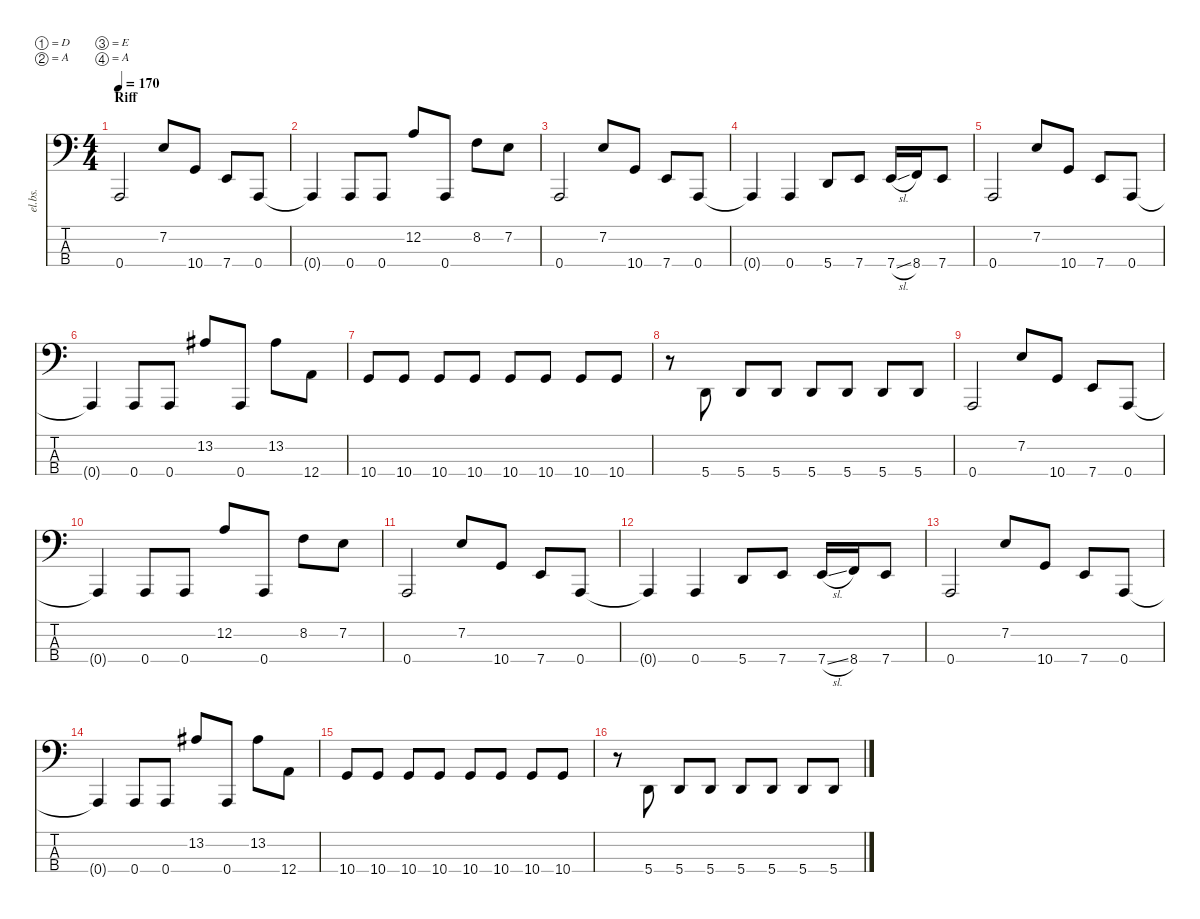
\defaultSystemsLayout 4
\hideDynamics
\bracketExtendMode nobrackets
\track ("Electric Bass - Michal" "el.bs.") {instrument electricbassfinger}
\staff {score tabs}
\tuning (D2 A1 E1 A0)
\ts (4 4)
\section ("" "Riff")
\tempo 170
\clef f4
\ks c
0.4.2{dy mf instrument electricbassfinger beam Up} 7.2.8{beam Up} 10.4.8{beam Up} 7.4.8{beam Up} 0.4.8{beam Up} |
0.4{t}.4{beam Up} 0.4.8{beam Up} 0.4.8{beam Up} 12.2.8{beam Up} 0.4.8{beam Up} 8.2.8{beam Down} 7.2.8{beam Down} |
0.4.2{beam Up} 7.2.8{beam Up} 10.4.8{beam Up} 7.4.8{beam Up} 0.4.8{beam Up} |
0.4{t}.4{beam Up} 0.4.4{beam Up} 5.4.8{beam Up} 7.4.8{beam Up} 7.4{sl}.16{beam Up} 8.4.16{beam Up} 7.4.8{beam Up} |
0.4.2{beam Up} 7.2.8{beam Up} 10.4.8{beam Up} 7.4.8{beam Up} 0.4.8{beam Up} |
0.4{t}.4{beam Up} 0.4.8{beam Up} 0.4.8{beam Up} 13.2{acc #}.8{beam Up} 0.4.8{beam Up} 13.2{acc #}.8{beam Down} 12.4.8{beam Down} |
10.4.8{beam Up} 10.4.8{beam Up} 10.4.8{beam Up} 10.4.8{beam Up} 10.4.8{beam Up} 10.4.8{beam Up} 10.4.8{beam Up} 10.4.8{beam Up} |
r.8{beam Down} 5.4.8{beam Up} 5.4.8{beam Up} 5.4.8{beam Up} 5.4.8{beam Up} 5.4.8{beam Up} 5.4.8{beam Up} 5.4.8{beam Up} |
0.4.2{beam Up} 7.2.8{beam Up} 10.4.8{beam Up} 7.4.8{beam Up} 0.4.8{beam Up} |
0.4{t}.4{beam Up} 0.4.8{beam Up} 0.4.8{beam Up} 12.2.8{beam Up} 0.4.8{beam Up} 8.2.8{beam Down} 7.2.8{beam Down} |
0.4.2{beam Up} 7.2.8{beam Up} 10.4.8{beam Up} 7.4.8{beam Up} 0.4.8{beam Up} |
0.4{t}.4{beam Up} 0.4.4{beam Up} 5.4.8{beam Up} 7.4.8{beam Up} 7.4{sl}.16{beam Up} 8.4.16{beam Up} 7.4.8{beam Up} |
0.4.2{beam Up} 7.2.8{beam Up} 10.4.8{beam Up} 7.4.8{beam Up} 0.4.8{beam Up} |
0.4{t}.4{beam Up} 0.4.8{beam Up} 0.4.8{beam Up} 13.2{acc #}.8{beam Up} 0.4.8{beam Up} 13.2{acc #}.8{beam Down} 12.4.8{beam Down} |
10.4.8{beam Up} 10.4.8{beam Up} 10.4.8{beam Up} 10.4.8{beam Up} 10.4.8{beam Up} 10.4.8{beam Up} 10.4.8{beam Up} 10.4.8{beam Up} |
r.8{beam Down} 5.4.8{beam Up} 5.4.8{beam Up} 5.4.8{beam Up} 5.4.8{beam Up} 5.4.8{beam Up} 5.4.8{beam Up} 5.4.8{beam Up}
